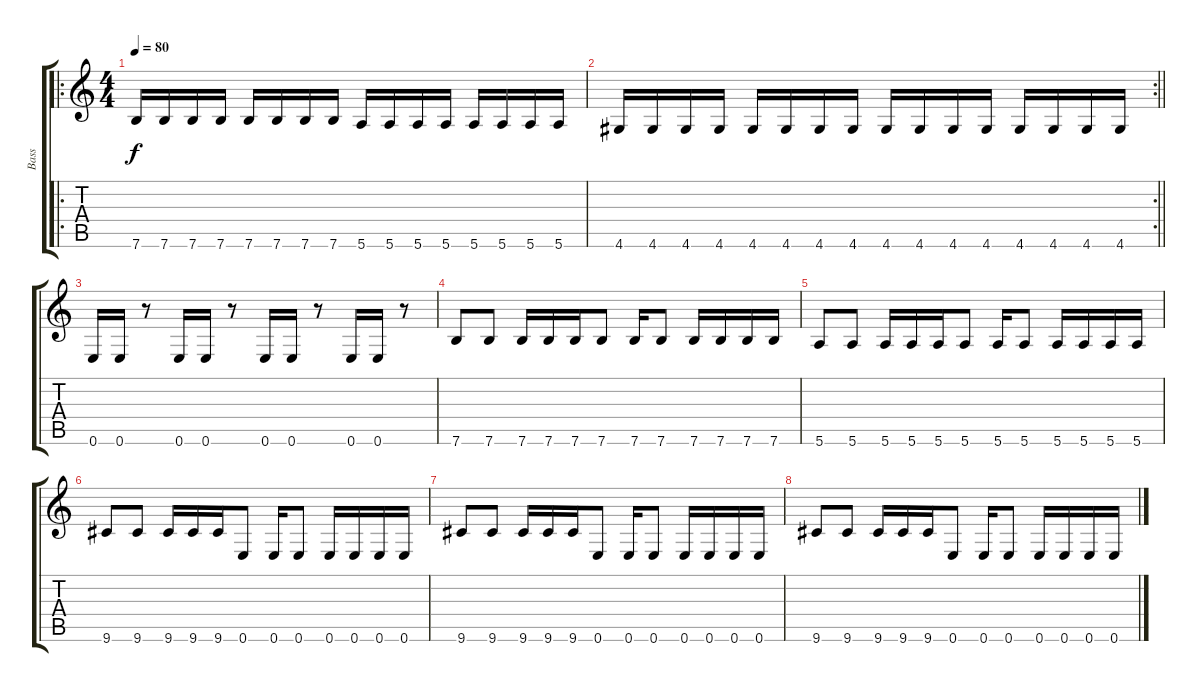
\track ("Bass" "Bass") {instrument electricbassfinger}
\staff {score tabs}
\tuning (E4 B3 G3 D3 A2 E2) {hide}
\ro
\ts (4 4)
\tempo 80
\clef g2
\ks c
7.6.16{dy f} 7.6.16 7.6.16 7.6.16 7.6.16 7.6.16 7.6.16 7.6.16 5.6.16 5.6.16 5.6.16 5.6.16 5.6.16 5.6.16 5.6.16 5.6.16 |
\rc 2
\barLineRight lightlight
4.6.16 4.6.16 4.6.16 4.6.16 4.6.16 4.6.16 4.6.16 4.6.16 4.6.16 4.6.16 4.6.16 4.6.16 4.6.16 4.6.16 4.6.16 4.6.16 |
0.6.16 0.6.16 r.8 0.6.16 0.6.16 r.8 0.6.16 0.6.16 r.8 0.6.16 0.6.16 r.8 |
7.6.8 7.6.8 7.6.16 7.6.16 7.6.16 7.6.8 7.6.16 7.6.8 7.6.16 7.6.16 7.6.16 7.6.16 |
5.6.8 5.6.8 5.6.16 5.6.16 5.6.16 5.6.8 5.6.16 5.6.8 5.6.16 5.6.16 5.6.16 5.6.16 |
9.6.8 9.6.8 9.6.16 9.6.16 9.6.16 0.6.8 0.6.16 0.6.8 0.6.16 0.6.16 0.6.16 0.6.16 |
9.6.8 9.6.8 9.6.16 9.6.16 9.6.16 0.6.8 0.6.16 0.6.8 0.6.16 0.6.16 0.6.16 0.6.16 |
9.6.8 9.6.8 9.6.16 9.6.16 9.6.16 0.6.8 0.6.16 0.6.8 0.6.16 0.6.16 0.6.16 0.6.16
